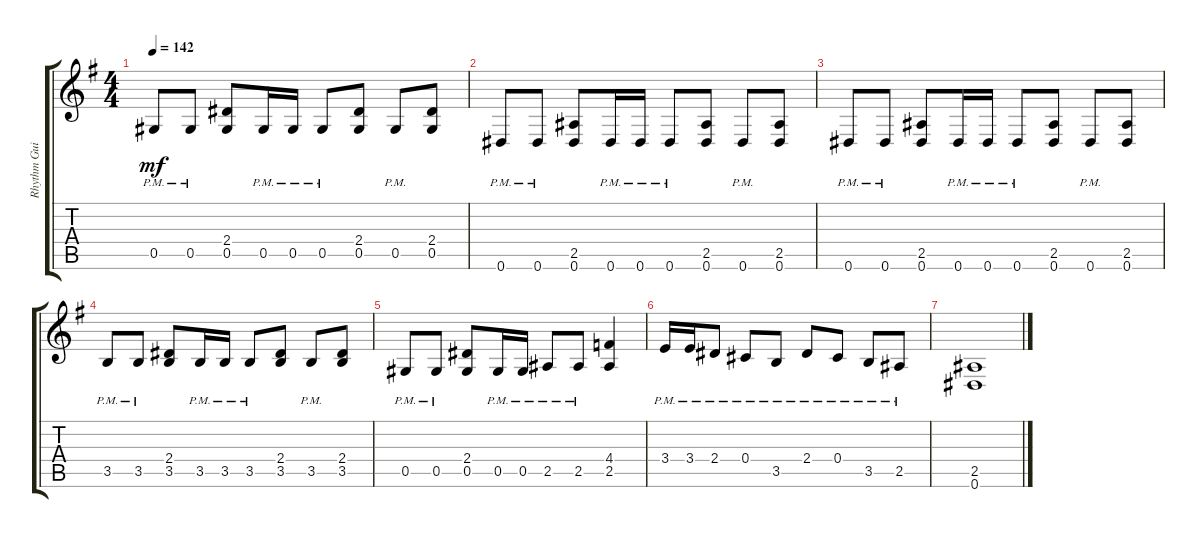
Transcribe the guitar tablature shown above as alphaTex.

\track ("Rhythm Guitar 2" "Rhythm Gui") {instrument distortionguitar}
\staff {score tabs}
\tuning (Eb4 Bb3 Gb3 Db3 Ab2 Eb2) {hide}
\ts (4 4)
\tempo 142
\clef g2
\ks g
0.5{pm}.8{dy mf} 0.5{pm}.8 (2.4 0.5).8 0.5{pm}.16 0.5{pm}.16 0.5{pm}.8 (2.4 0.5).8 0.5{pm}.8 (2.4 0.5).8 |
0.6{pm}.8 0.6{pm}.8 (2.5 0.6).8 0.6{pm}.16 0.6{pm}.16 0.6{pm}.8 (2.5 0.6).8 0.6{pm}.8 (2.5 0.6).8 |
0.6{pm}.8 0.6{pm}.8 (2.5 0.6).8 0.6{pm}.16 0.6{pm}.16 0.6{pm}.8 (2.5 0.6).8 0.6{pm}.8 (2.5 0.6).8 |
3.5{pm}.8 3.5{pm}.8 (2.4 3.5).8 3.5{pm}.16 3.5{pm}.16 3.5{pm}.8 (2.4 3.5).8 3.5{pm}.8 (2.4 3.5).8 |
0.5{pm}.8 0.5{pm}.8 (2.4 0.5).8 0.5{pm}.16 0.5{pm}.16 2.5{pm}.8 2.5{pm}.8 (4.4 2.5).4 |
3.4{pm}.16 3.4{pm}.16 2.4{pm}.8 0.4{pm}.8 3.5{pm}.8 2.4{pm}.8 0.4{pm}.8 3.5{pm}.8 2.5{pm}.8 |
(2.5 0.6).1
